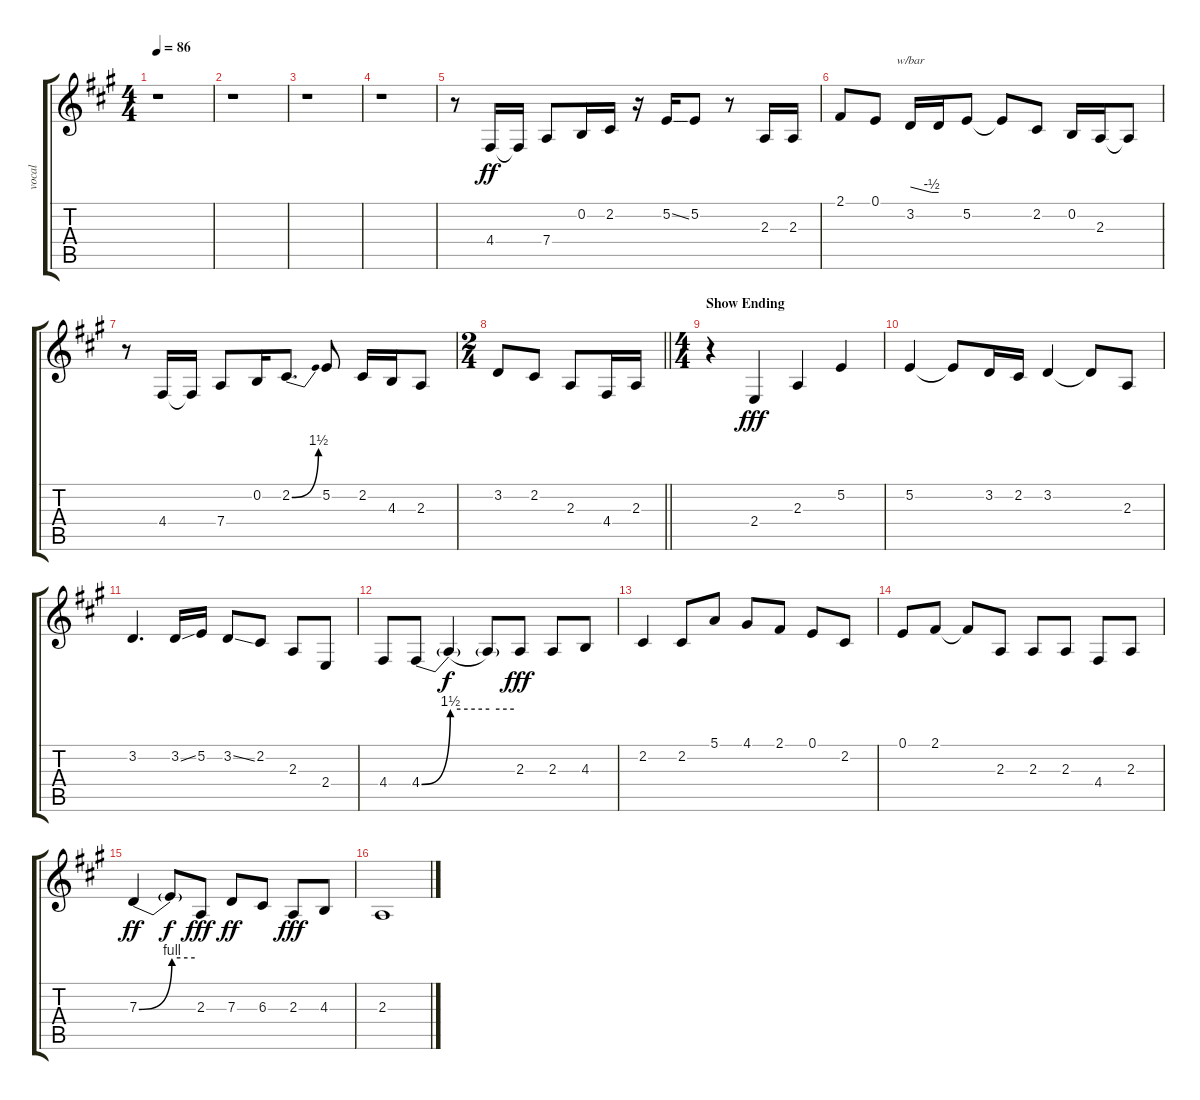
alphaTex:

\track ("vocal" "vocal") {instrument cello}
\staff {score tabs}
\tuning (E4 B3 G3 D3 A2 E2) {hide}
\ts (4 4)
\tempo 86
\clef g2
\ks a
r.1{dy f} |
r.1 |
r.1 |
r.1 |
r.8 4.4.16{dy ff} 4.4{t}.16 7.4.8 0.2.16 2.2.16 r.16 5.2{ss}.16 5.2.8 r.8 2.3.16 2.3.16 |
2.1.8 0.1.8 3.2.16{tbe (custom default 0 0 45 -2 60 -2)} 3.2{t}.16 5.2.8 5.2{t}.8 2.2.8 0.2.16 2.3.16 2.3{t}.8 |
r.8 4.4.16 4.4{t}.16 7.4.8 0.2.16 2.2{be (bend 0 0 60 6)}.8{d} 5.2.8 2.2.16 4.3.16 2.3.8 |
\ts (2 4)
\barLineRight lightlight
3.2.8 2.2.8 2.3.8 4.4.16 2.3.16 |
\ts (4 4)
\section ("" "Show Ending")
r.4 2.4.4{dy fff} 2.3.4 5.2.4 |
5.2.4 5.2{t}.8 3.2.16 2.2.16 3.2.4 3.2{t}.8 2.3.8 |
3.2.4{d} 3.2{ss}.16 5.2.16 3.2{ss}.8 2.2.8 2.3.8 2.4.8 |
4.4.8 4.4{be (bend 0 0 60 6)}.8 4.4{be (hold 0 6 60 6) t}.4{dy f} 4.4{be (hold 0 6 60 6) t}.8 2.3.8{dy fff} 2.3.8 4.3.8 |
2.2.4 2.2.8 5.1.8 4.1.8 2.1.8 0.1.8 2.2.8 |
0.1.8 2.1.8 2.1{t}.8 2.3.8 2.3.8 2.3.8 4.4.8 2.3.8 |
\section ("" "")
7.3{be (bend 0 0 60 4)}.4{dy ff} 7.3{be (hold 0 4 60 4) t}.8{dy f} 2.3.8{dy fff} 7.3.8{dy ff} 6.3.8 2.3.8{dy fff} 4.3.8 |
2.3.1
